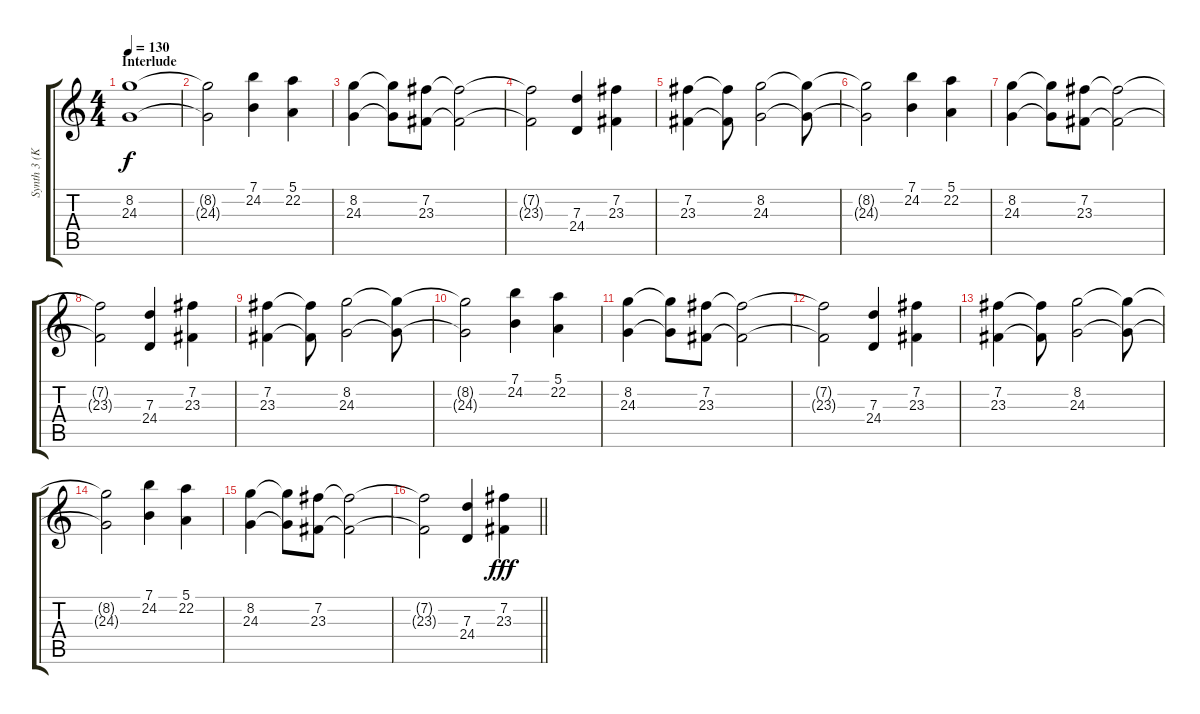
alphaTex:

\track ("Synth 3 (Keys)" "Synth 3 (K") {instrument lead2sawtooth}
\staff {score tabs}
\tuning (E4 B3 G3 D3 A2 E2) {hide}
\ts (4 4)
\section ("" "Interlude")
\tempo 130
\clef g2
\ks c
(8.2 24.3).1{dy f} |
(8.2{t} 24.3{t}).2 (7.1 24.2).4 (5.1 22.2).4 |
(8.2 24.3).4 (8.2{t} 24.3{t}).8 (7.2 23.3).8 (7.2{t} 23.3{t}).2 |
(7.2{t} 23.3{t}).2 (7.3 24.4).4 (7.2 23.3).4 |
(7.2 23.3).4 (7.2{t} 23.3{t}).8 (8.2 24.3).2 (8.2{t} 24.3{t}).8 |
(8.2{t} 24.3{t}).2 (7.1 24.2).4 (5.1 22.2).4 |
(8.2 24.3).4 (8.2{t} 24.3{t}).8 (7.2 23.3).8 (7.2{t} 23.3{t}).2 |
(7.2{t} 23.3{t}).2 (7.3 24.4).4 (7.2 23.3).4 |
(7.2 23.3).4 (7.2{t} 23.3{t}).8 (8.2 24.3).2 (8.2{t} 24.3{t}).8 |
(8.2{t} 24.3{t}).2 (7.1 24.2).4 (5.1 22.2).4 |
(8.2 24.3).4 (8.2{t} 24.3{t}).8 (7.2 23.3).8 (7.2{t} 23.3{t}).2 |
(7.2{t} 23.3{t}).2 (7.3 24.4).4 (7.2 23.3).4 |
(7.2 23.3).4 (7.2{t} 23.3{t}).8 (8.2 24.3).2 (8.2{t} 24.3{t}).8 |
(8.2{t} 24.3{t}).2 (7.1 24.2).4 (5.1 22.2).4 |
(8.2 24.3).4 (8.2{t} 24.3{t}).8 (7.2 23.3).8 (7.2{t} 23.3{t}).2 |
\barLineRight lightlight
(7.2{t} 23.3{t}).2 (7.3 24.4).4 (7.2 23.3).4{dy fff}
